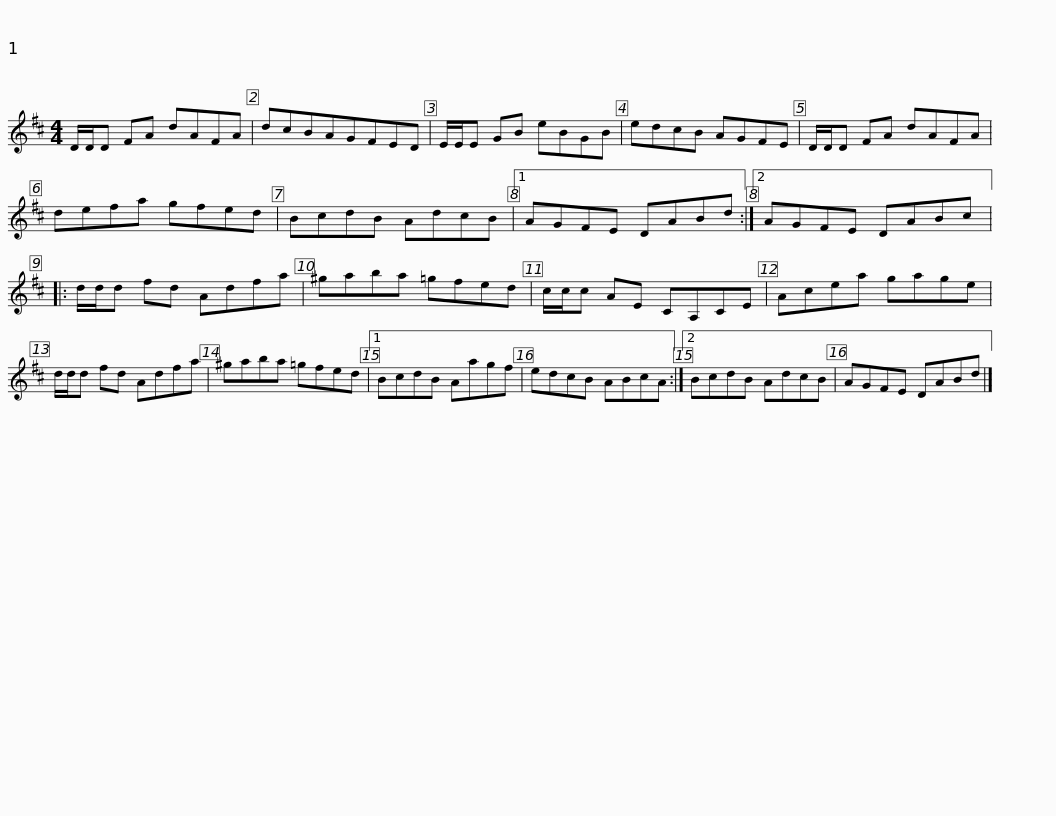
X:1
L:1/8
M:4/4
I:linebreak $
K:D
V:1 treble
V:1
 D/D/D FA dAFA | dcBAGFED | E/E/E GB eBGB | edcB AGFE | D/D/D FA dAFA |$ %5
 defa gfed | BcdB AdcB |1 AGFE DABd :|2 AGFE DABc |: d/d/d fd Adfa |$ %10
 ^gaba =gfed | c/c/c AE CA,CE | Acea gage | d/d/d fd Adfa |$ ^gaba =gfed |1 %15
 BcdB Aagf | edcB ABcA :|2 BcdB AdcB | AGFE DABd |] %19
